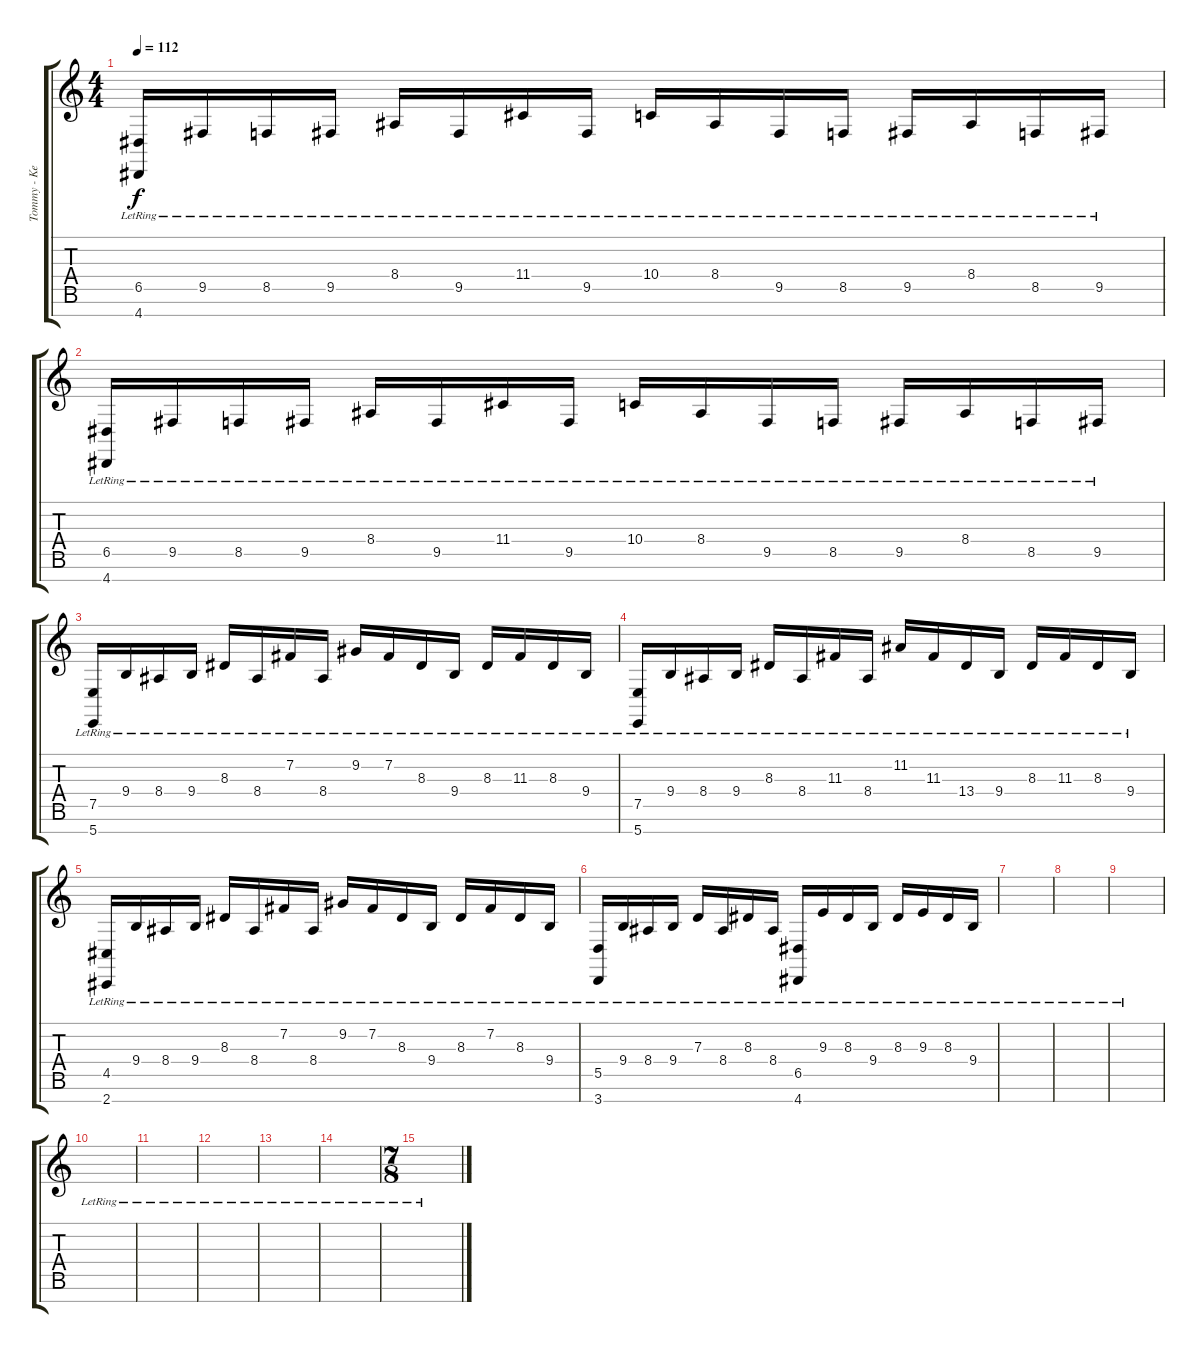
\track ("Tommy - Keyboard Piano Doubled" "Tommy - Ke") {instrument harpsichord}
\staff {score tabs}
\tuning (E4 B3 G3 D3 A2 E2 B1) {hide}
\ts (4 4)
\tempo 112
\clef g2
\ks c
(6.5{lr} 4.7{lr}).16{dy f} 9.5{lr}.16 8.5{lr}.16 9.5{lr}.16 8.4{lr}.16 9.5{lr}.16 11.4{lr}.16 9.5{lr}.16 10.4{lr}.16 8.4{lr}.16 9.5{lr}.16 8.5{lr}.16 9.5{lr}.16 8.4{lr}.16 8.5{lr}.16 9.5{lr}.16 |
(6.5{lr} 4.7{lr}).16 9.5{lr}.16 8.5{lr}.16 9.5{lr}.16 8.4{lr}.16 9.5{lr}.16 11.4{lr}.16 9.5{lr}.16 10.4{lr}.16 8.4{lr}.16 9.5{lr}.16 8.5{lr}.16 9.5{lr}.16 8.4{lr}.16 8.5{lr}.16 9.5{lr}.16 |
(7.5{lr} 5.7{lr}).16 9.4{lr}.16 8.4{lr}.16 9.4{lr}.16 8.3{lr}.16 8.4{lr}.16 7.2{lr}.16 8.4{lr}.16 9.2{lr}.16 7.2{lr}.16 8.3{lr}.16 9.4{lr}.16 8.3{lr}.16 11.3{lr}.16 8.3{lr}.16 9.4{lr}.16 |
(7.5{lr} 5.7{lr}).16 9.4{lr}.16 8.4{lr}.16 9.4{lr}.16 8.3{lr}.16 8.4{lr}.16 11.3{lr}.16 8.4{lr}.16 11.2{lr}.16 11.3{lr}.16 13.4{lr}.16 9.4{lr}.16 8.3{lr}.16 11.3{lr}.16 8.3{lr}.16 9.4{lr}.16 |
(4.5{lr} 2.7{lr}).16 9.4{lr}.16 8.4{lr}.16 9.4{lr}.16 8.3{lr}.16 8.4{lr}.16 7.2{lr}.16 8.4{lr}.16 9.2{lr}.16 7.2{lr}.16 8.3{lr}.16 9.4{lr}.16 8.3{lr}.16 7.2{lr}.16 8.3{lr}.16 9.4{lr}.16 |
(5.5{lr} 3.7{lr}).16 9.4{lr}.16 8.4{lr}.16 9.4{lr}.16 7.3{lr}.16 8.4{lr}.16 8.3{lr}.16 8.4{lr}.16 (6.5{lr} 4.7{lr}).16 9.3{lr}.16 8.3{lr}.16 9.4{lr}.16 8.3{lr}.16 9.3{lr}.16 8.3{lr}.16 9.4{lr}.16 |
|
|
|
|
|
|
|
|
\ts (7 8)
